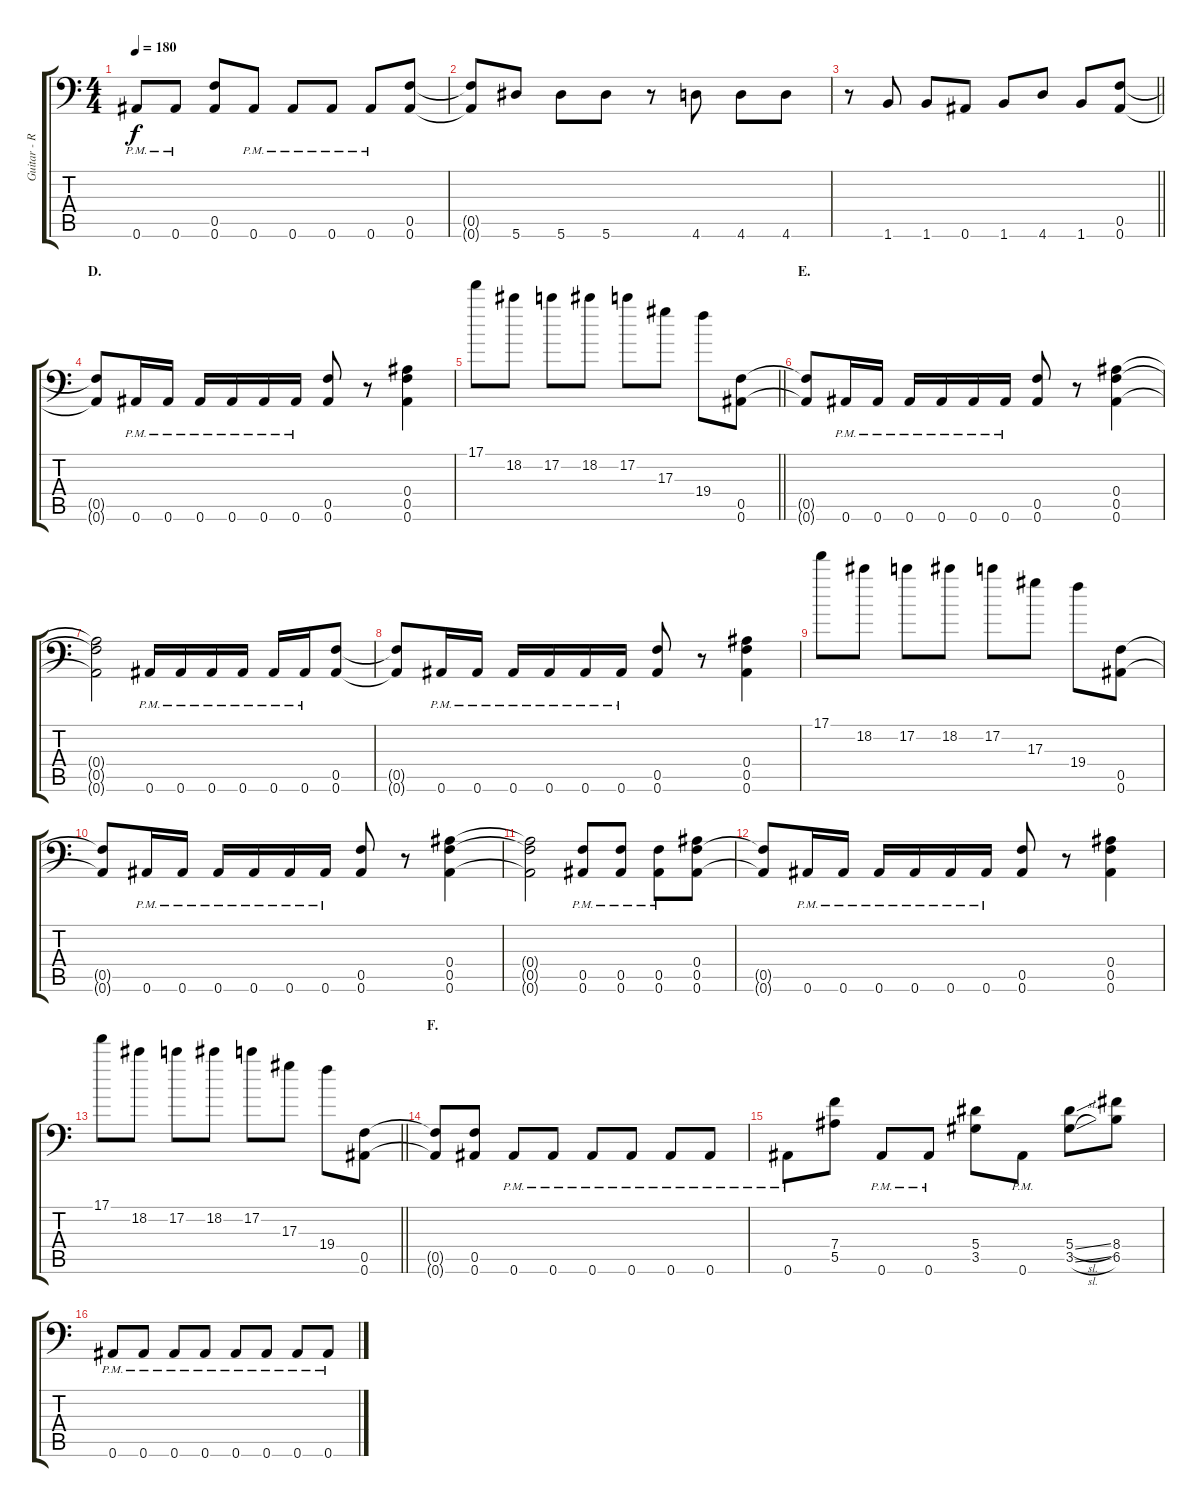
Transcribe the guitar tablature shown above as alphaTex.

\track ("Guitar - Right" "Guitar - R") {instrument distortionguitar}
\staff {score tabs}
\tuning (C4 G3 Eb3 Bb2 F2 Bb1) {hide}
\ts (4 4)
\tempo 180
\clef f4
\ks c
0.6{pm}.8{dy f} 0.6{pm}.8 (0.5 0.6).8 0.6{pm}.8 0.6{pm}.8 0.6{pm}.8 0.6{pm}.8 (0.5 0.6).8 |
(0.5{t} 0.6{t}).8 5.6.8 5.6.8 5.6.8 r.8 4.6.8 4.6.8 4.6.8 |
\barLineRight lightlight
r.8 1.6.8 1.6.8 0.6.8 1.6.8 4.6.8 1.6.8 (0.5 0.6).8 |
\section ("" "D.")
(0.5{t} 0.6{t}).8 0.6{pm}.16 0.6{pm}.16 0.6{pm}.16 0.6{pm}.16 0.6{pm}.16 0.6{pm}.16 (0.5 0.6).8 r.8 (0.4 0.5 0.6).4 |
\barLineRight lightlight
17.1.8 18.2.8 17.2.8 18.2.8 17.2.8 17.3.8 19.4.8 (0.5 0.6).8 |
\section ("" "E.")
(0.5{t} 0.6{t}).8 0.6{pm}.16 0.6{pm}.16 0.6{pm}.16 0.6{pm}.16 0.6{pm}.16 0.6{pm}.16 (0.5 0.6).8 r.8 (0.4 0.5 0.6).4 |
(0.4{t} 0.5{t} 0.6{t}).2 0.6{pm}.16 0.6{pm}.16 0.6{pm}.16 0.6{pm}.16 0.6{pm}.16 0.6{pm}.16 (0.5 0.6).8 |
(0.5{t} 0.6{t}).8 0.6{pm}.16 0.6{pm}.16 0.6{pm}.16 0.6{pm}.16 0.6{pm}.16 0.6{pm}.16 (0.5 0.6).8 r.8 (0.4 0.5 0.6).4 |
17.1.8 18.2.8 17.2.8 18.2.8 17.2.8 17.3.8 19.4.8 (0.5 0.6).8 |
(0.5{t} 0.6{t}).8 0.6{pm}.16 0.6{pm}.16 0.6{pm}.16 0.6{pm}.16 0.6{pm}.16 0.6{pm}.16 (0.5 0.6).8 r.8 (0.4 0.5 0.6).4 |
(0.4{t} 0.5{t} 0.6{t}).2 (0.5{pm} 0.6{pm}).8 (0.5{pm} 0.6{pm}).8 (0.5{pm} 0.6{pm}).8 (0.4 0.5 0.6).8 |
(0.5{t} 0.6{t}).8 0.6{pm}.16 0.6{pm}.16 0.6{pm}.16 0.6{pm}.16 0.6{pm}.16 0.6{pm}.16 (0.5 0.6).8 r.8 (0.4 0.5 0.6).4 |
\barLineRight lightlight
17.1.8 18.2.8 17.2.8 18.2.8 17.2.8 17.3.8 19.4.8 (0.5 0.6).8 |
\section ("" "F.")
(0.5{t} 0.6{t}).8 (0.5 0.6).8 0.6{pm}.8 0.6{pm}.8 0.6{pm}.8 0.6{pm}.8 0.6{pm}.8 0.6{pm}.8 |
0.6{pm}.8 (7.4 5.5).8 0.6{pm}.8 0.6{pm}.8 (5.4 3.5).8 0.6{pm}.8 (5.4{sl} 3.5{sl}).8 (8.4 6.5).8 |
0.6{pm}.8 0.6{pm}.8 0.6{pm}.8 0.6{pm}.8 0.6{pm}.8 0.6{pm}.8 0.6{pm}.8 0.6{pm}.8
